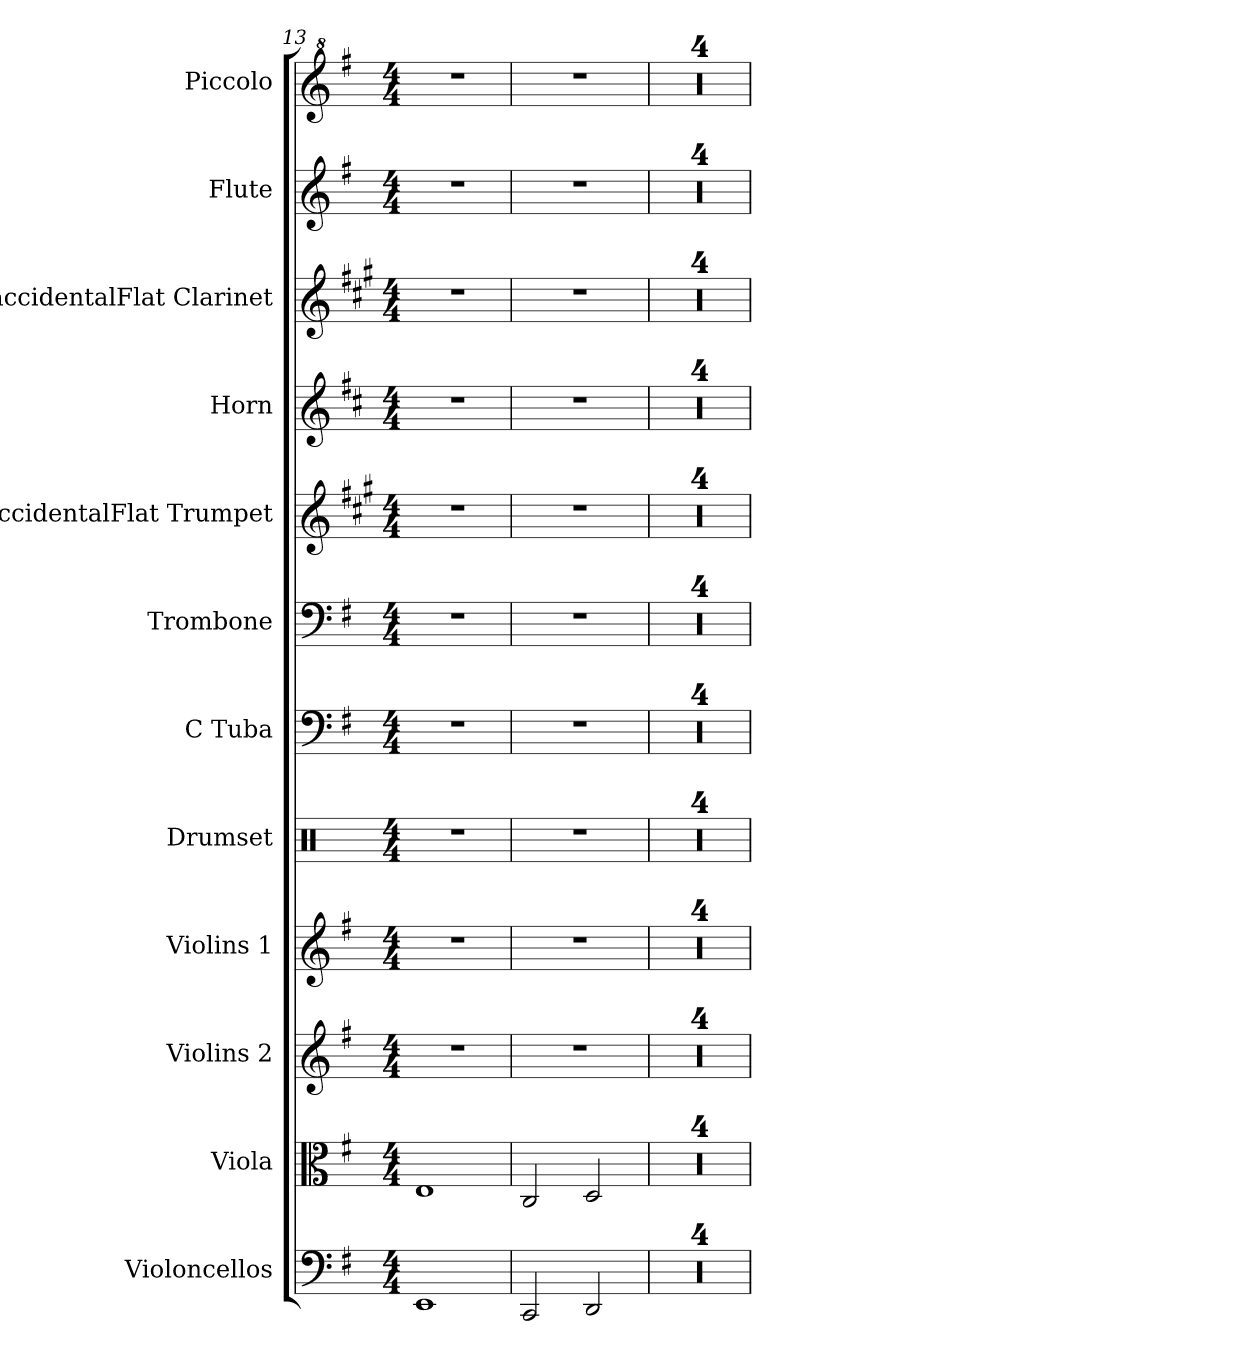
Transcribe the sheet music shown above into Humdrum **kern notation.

**kern	**kern	**kern	**kern	**kern	**kern	**kern	**kern	**kern	**kern	**kern	**kern
*part12	*part11	*part10	*part9	*part8	*part7	*part6	*part5	*part4	*part3	*part2	*part1
*staff12	*staff11	*staff10	*staff9	*staff8	*staff7	*staff6	*staff5	*staff4	*staff3	*staff2	*staff1
*I"Violoncellos	*I"Viola	*I"Violins 2	*I"Violins 1	*I"Drumset	*I"C Tuba	*I"Trombone	*I"BaccidentalFlat Trumpet	*I"Horn	*I"BaccidentalFlat Clarinet	*I"Flute	*I"Piccolo
*I'Vlcs.	*I'Vla.	*I'Vlns. 2	*I'Vlns. 1	*I'Drs.	*I'C Tu.	*I'Trb.	*I'BaccidentalFlat Tpt.	*I'Hn.	*I'BaccidentalFlat Cl.	*I'Fl.	*I'Picc.
*clefF4	*clefC3	*clefG2	*clefG2	*clefX	*clefF4	*clefF4	*clefG2	*clefG2	*clefG2	*clefG2	*clefG^2
*	*	*	*	*	*	*	*ITrd1c2	*ITrd4c7	*ITrd1c2	*	*ITrd-7c-12
*k[f#]	*k[f#]	*k[f#]	*k[f#]	*k[]	*k[f#]	*k[f#]	*k[f#]	*k[f#]	*k[f#]	*k[f#]	*k[f#]
*M4/4	*M4/4	*M4/4	*M4/4	*M4/4	*M4/4	*M4/4	*M4/4	*M4/4	*M4/4	*M4/4	*M4/4
=13	=13	=13	=13	=13	=13	=13	=13	=13	=13	=13	=13
1EE	1E	1r	1r	1r	1r	1r	1r	1r	1r	1r	1r
=14	=14	=14	=14	=14	=14	=14	=14	=14	=14	=14	=14
2CC/	2C/	1r	1r	1r	1r	1r	1r	1r	1r	1r	1r
2DD/	2D/	.	.	.	.	.	.	.	.	.	.
=15	=15	=15	=15	=15	=15	=15	=15	=15	=15	=15	=15
1r	1r	1r	1r	1r	1r	1r	1r	1r	1r	1r	1r
=16	=16	=16	=16	=16	=16	=16	=16	=16	=16	=16	=16
1r	1r	1r	1r	1r	1r	1r	1r	1r	1r	1r	1r
=17	=17	=17	=17	=17	=17	=17	=17	=17	=17	=17	=17
1r	1r	1r	1r	1r	1r	1r	1r	1r	1r	1r	1r
!!LO:PB:g=z
=18	=18	=18	=18	=18	=18	=18	=18	=18	=18	=18	=18
1r	1r	1r	1r	1r	1r	1r	1r	1r	1r	1r	1r
=	=	=	=	=	=	=	=	=	=	=	=
*-	*-	*-	*-	*-	*-	*-	*-	*-	*-	*-	*-
